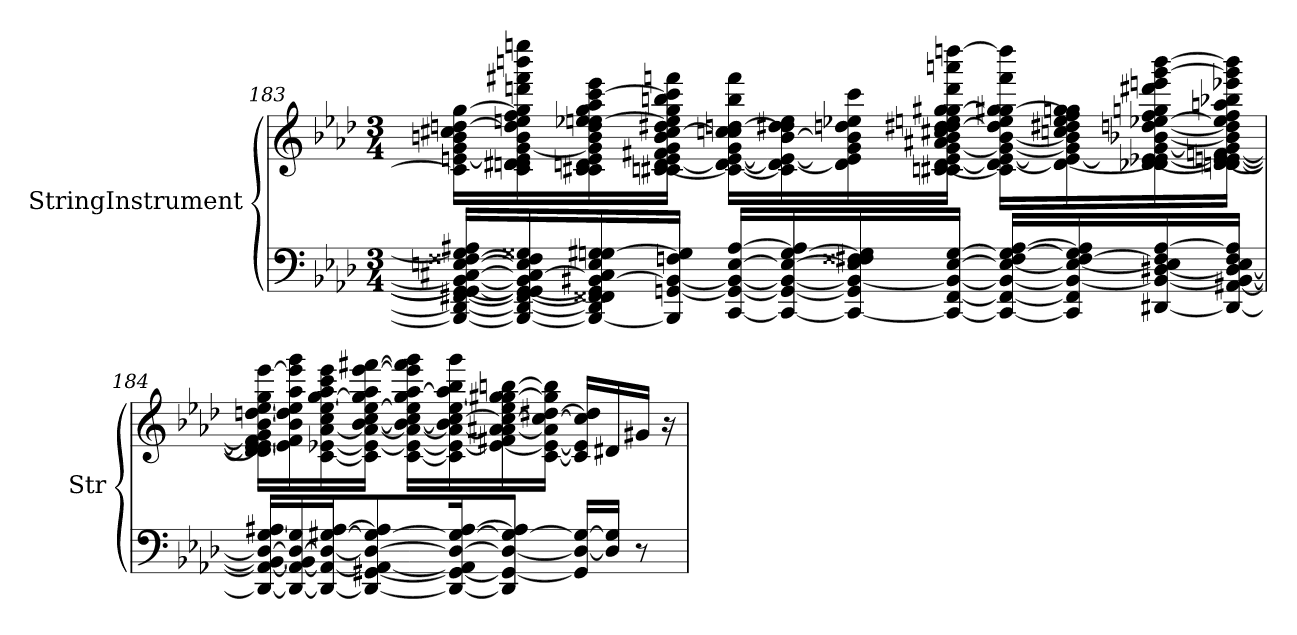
**kern	**kern
*part2	*part1
*staff2	*staff1
*I"StringInstrument	*I"StringInstrument
*I'Str	*I'Str
!!LO:LB:g=z
*clefF4	*clefG2
*k[b-e-a-d-]	*k[b-e-a-d-]
*M3/4	*M3/4
=183	=183
16BBB#/_ 16DD#/_ [16FF#X/ 16GG/_ 16GG#/_ 16BB#/_ [16C#X/ [16En/ [16F##X/ 16G#/] 16A#X/LL	16c\] [16en\ 16g\ 16bn\ 16cc#X\ [16ddn\ [16gg\LL
16BBB#/_ 16DD#/_ 16FF#/_ 16GG/] 16GG#/_ 16BB#/] 16C#/_ 16E/] 16F##/] 16G##X/	16c\ 16d-\ 16dn\ 16d#X\ 16e\] [16g\ 16b\ 16dd\] 16een\ 16ff\ 16gg\] 16dddn\ 16fff#X\ 16bbbn\ 16eeeen\
16BBB#/_ 16DD#/] 16FF#/] 16FF##X/ 16GG#/] [16BB#X/ 16C#/] 16E/ 16Gn/ [16G#X/	16c\ 16c#X\ 16dn\ 16e\ 16g\] 16b\ 16dd\ 16ee-X\ [16een\ 16gg\ 16aa-\ [16ccc\ 16eee-\
16BBB#/] [16GGn/ 16BB#/_ 16Fn/ 16G#/]JJ	[16cn\ 16c#X\ [16d\ 16e\ 16f#X\ 16g\ 16b\ [16cc#\ 16dd#X\ 16ee\] 16gg\ 16bbn\ 16ccc\] 16fffn\JJ
[16CC/ 16GG/_ 16BB#/_ [16E/ [16A#/LL	16c\_ 16d\_ [16e\ 16g\ 16ccn\ 16cc#\] [16ddn\ 16bb\ 16fff\LL
16CC/_ 16GG/_ 16BB#/_ 16E/_ [16G#/ 16A#/]	16c\] 16d\_ 16e\_ [16b\ 16dd\] 16dd#X\ 16ee\
16CC/_ 16GG/] 16BB#/_ 16E/] 16F#X/ 16F##X/ 16G#/]	16d\] 16e\] 16g\ 16b\] 16ddn\ 16ee-X\ 16ccc\
16CC/_ [16FF##/ 16BB#/_ [16E/ [16G#/JJ	[16cn\ 16c#X\ [16d\ 16e\ [16g\ 16a#X\ 16b\ 16cc#X\ [16dd\ 16dd#X\ 16een\ [16gg\ 16gg#X\ 16ddd\ 16aaan\ [16ddddn\JJ
16CC/_ 16FF##/_ 16BB#/_ 16E/_ 16F##/ 16G#/_ [16A#/LL	16c\] 16d\_ [16e\ 16g\_ [16b\ 16dd\] 16ee\ 16gg\] [16gg#X\ 16fff\ 16dddd\]LL
16CC/] 16FF##/] 16BB#/_ 16E/_ [16F##/ 16G#/] 16A#/]	16d\_ 16e\_ 16g\] 16b\] 16ccn\ 16dd#X\ 16ee\ 16ff\ 16ggn\ 16gg#\]
[16DD#X/ 16BB#/_ [16D#X/ 16E/] 16F##/] [16A#/	[16d-X\ 16d\] [16e-X\ 16e\] [16g\ [16b-X\ [16ddn\ [16ee-X\ 16ff\ 16ggn\ 16ddd#X\ 16eeen\ [16ggg\ [16bbb\
16DD#/_ [16AA#X/ 16BB#/_ 16D#/_ 16E/ 16F##/ 16A#/]JJ	16d-\_ [16dn\ 16e-\] [16en\ [16fn\ 16g\] 16b-\] 16dd\] 16ee-\] 16ff\ 16aan\ 16bb-X\ 16eee-X\ 16ggg\] 16bbb\]JJ
!!LO:LB:g=z
=184	=184
16DD#/_ 16AA#/_ 16BB#/_ 16D#/_ [16G/ 16A#X/LL	16d-\] 16d\] [16e-\ 16e\] 16f\_ 16g\ [16b-\ [16ddn\ 16ee-\ 16gg\ [16eee-\LL
16DD#/_ 16AA#/_ 16BB#/] 16D#/_ 16G/]	16e-\] 16f\] 16b-\] 16dd\] 16ee-\ 16aa-\ 16eee-\] 16ggg\
16DD#/_ 16AA#/_ 16D#/_ [16G#X/ [16A#/J	[16c\ [16e-X\ [16a-\ 16cc\ [16ee-\ [16gg\ 16aa-\ 16ccc\ 16eee-\
8DD#/_ [8GG#X/ 8AA#/_ 8D#/_ 8G#/_ 8A#/]	16c\] 16e-\_ 16a-\_ [16b-\ 16cc\ 16ee-\_ 16gg\] 16aa-\ [16eee-\ [16fff#X\JJ
.	[16c\ 16e-\_ 16a-\_ 16b-\_ 16cc\ 16ee-\] 16gg\ [16aa-\ 16eee-\] 16fff#\] 16ggg\LL
16DD#/_ 16GG#/_ 16AA#/] 16D#/_ 16G#/_ [16A#/K	16c\] 16e-\_ 16a-\_ 16b-\] [16cc\ [16ee-\ 16aa-\] 16bb-\ 16ggg\
8DD#/] 8GG#/_ 8D#/_ 8G#/_ 8A#/]J	16e-\_ 16f#X\ 16a-\_ 16a#X\ 16cc\_ 16ee-\] [16gg\ 16gg#X\ [16bbn\
.	[16c\ 16e-\_ 16a-\] 16cc\_ [16dd#X\ 16gg\] 16bb\]JJ
16GG#/] 16D#/_ 16G#/_LL	16c/] 16e-/] 16cc/] 16dd#/]LL
16D#/] 16G#/]JJ	16d#X/
8r	16g#X/JJ
.	16r
=	=
*-	*-
